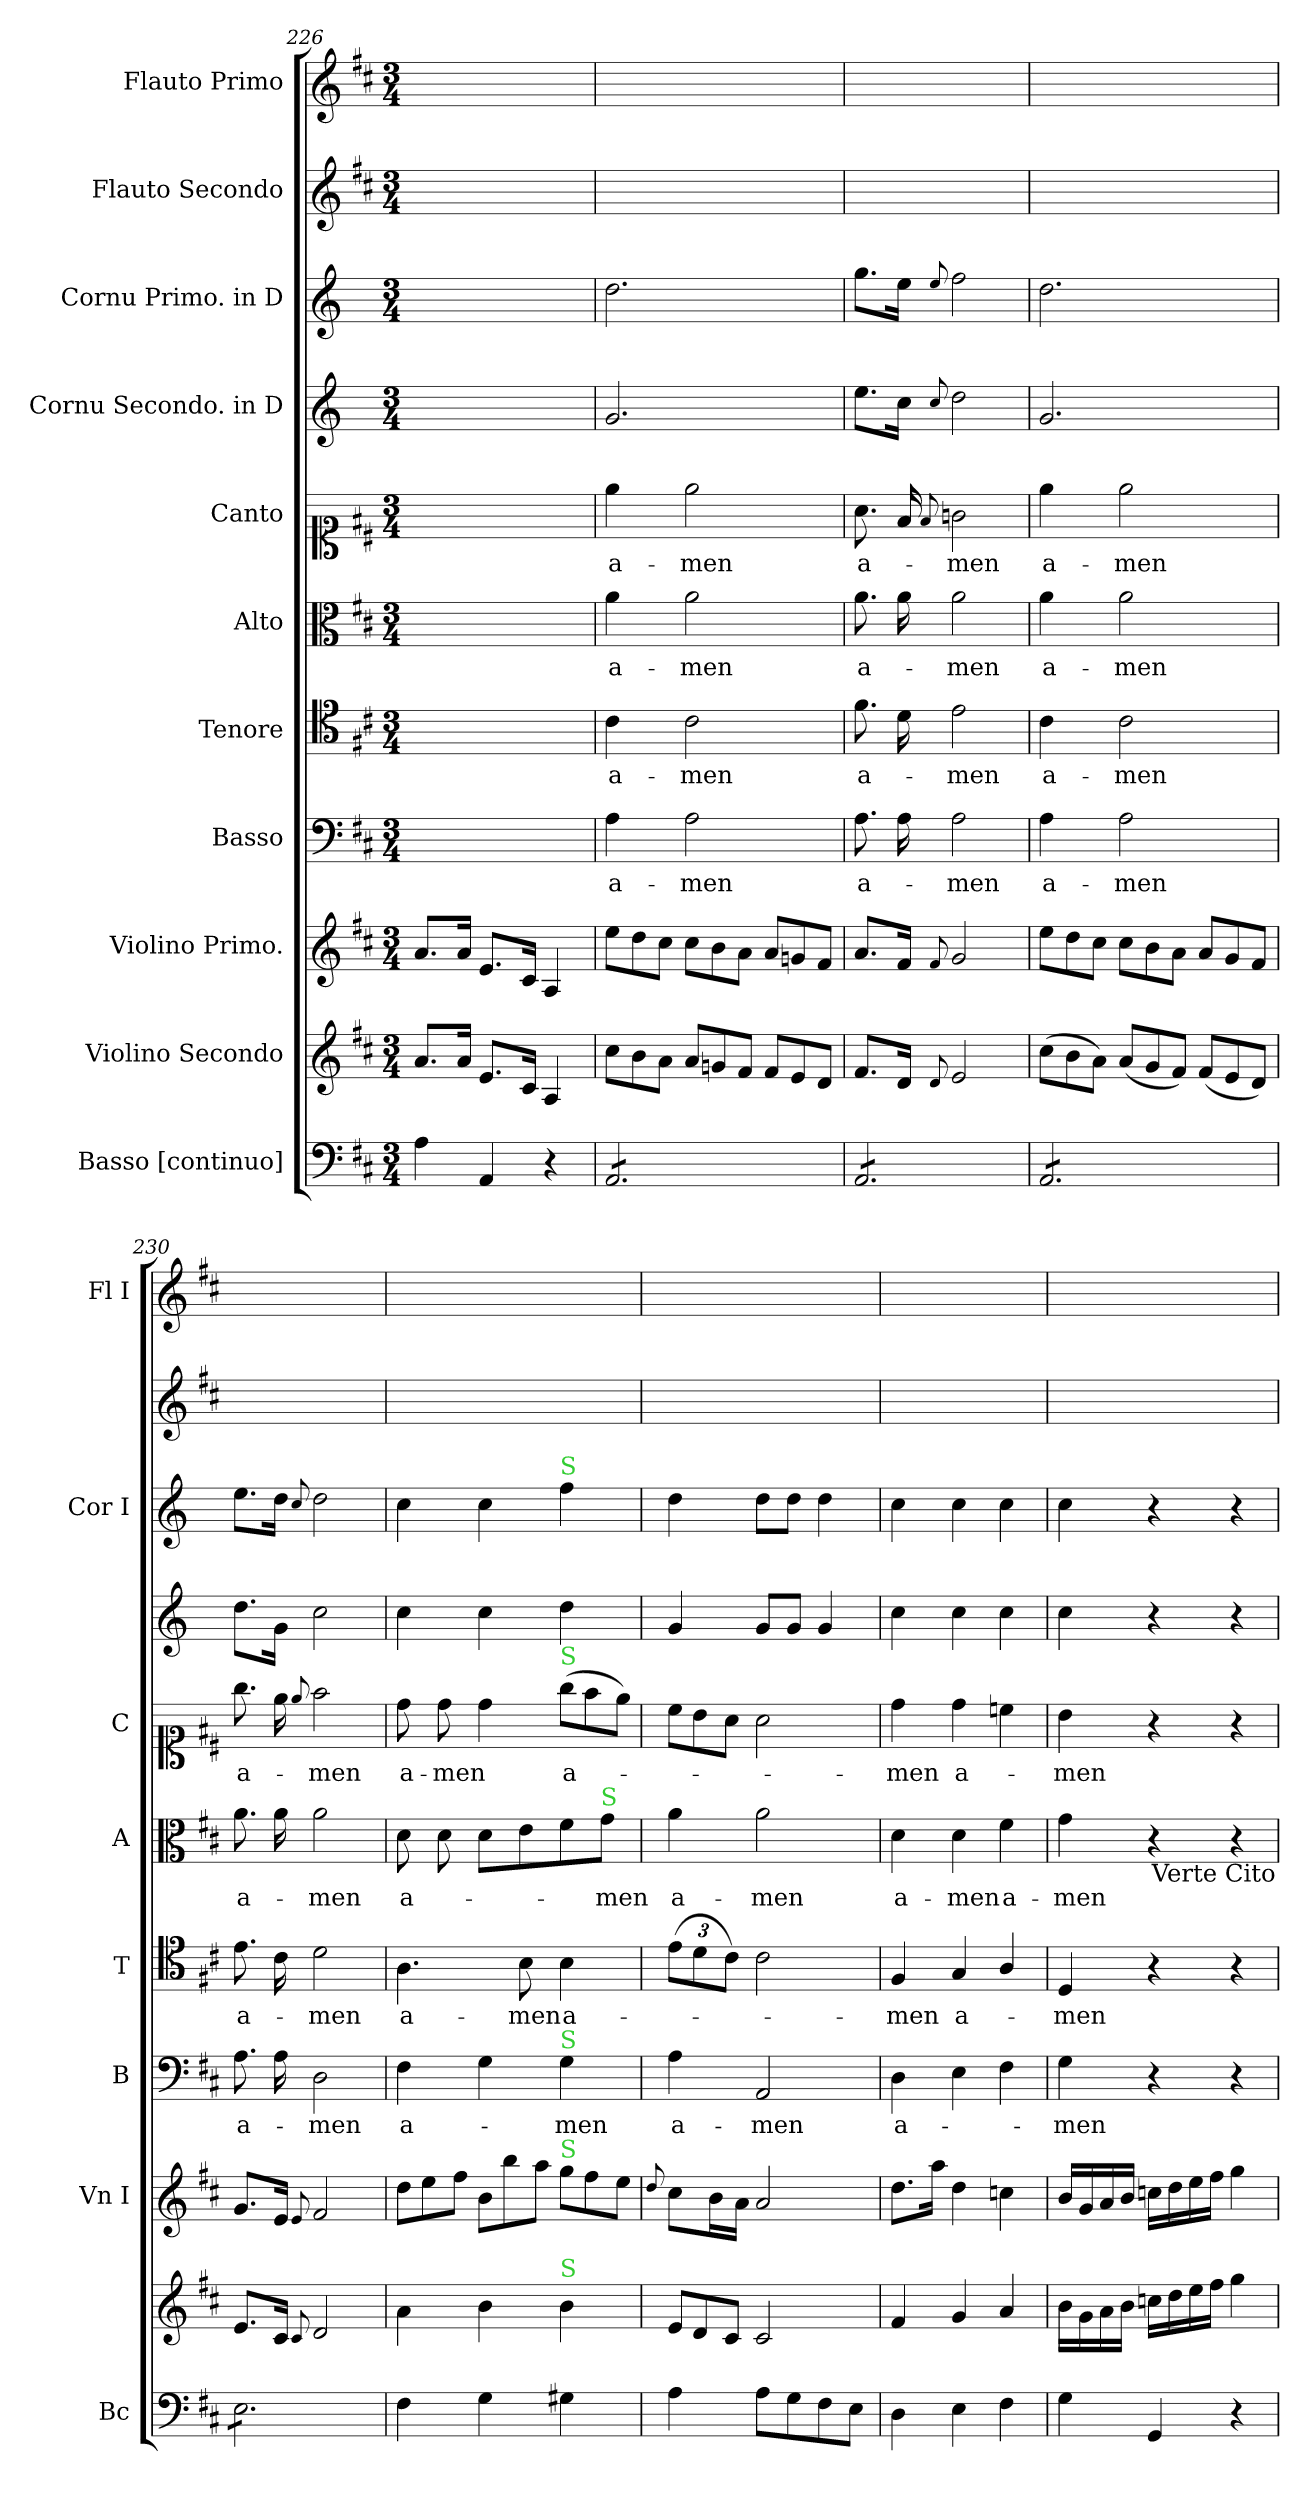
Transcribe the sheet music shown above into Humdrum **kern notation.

**kern	**kern	**kern	**kern	**text	**kern	**text	**kern	**text	**kern	**text	**kern	**kern	**kern	**kern
*part11	*part10	*part9	*part8	*part8	*part7	*part7	*part6	*part6	*part5	*part5	*part4	*part3	*part2	*part1
*staff11	*staff10	*staff9	*staff8	*staff8	*staff7	*staff7	*staff6	*staff6	*staff5	*staff5	*staff4	*staff3	*staff2	*staff1
*I"Basso [continuo]	*I"Violino Secondo	*I"Violino Primo.	*I"Basso	*	*I"Tenore	*	*I"Alto	*	*I"Canto	*	*I"Cornu Secondo. in D	*I"Cornu Primo. in D	*I"Flauto Secondo	*I"Flauto Primo
*I'Bc	*	*I'Vn I	*I'B	*	*I'T	*	*I'A	*	*I'C	*	*	*I'Cor I	*	*I'Fl I
*clefF4	*clefG2	*clefG2	*clefF4	*	*clefC4	*	*clefC3	*	*clefC1	*	*clefG2	*clefG2	*clefG2	*clefG2
*	*	*	*	*	*	*	*	*	*	*	*ITrd-1c-2	*ITrd-1c-2	*	*
*k[f#c#]	*k[f#c#]	*k[f#c#]	*k[f#c#]	*	*k[f#c#]	*	*k[f#c#]	*	*k[f#c#]	*	*k[f#c#]	*k[f#c#]	*k[f#c#]	*k[f#c#]
*M3/4	*M3/4	*M3/4	*M3/4	*	*M3/4	*	*M3/4	*	*M3/4	*	*M3/4	*M3/4	*M3/4	*M3/4
=226	=226	=226	=226	=226	=226	=226	=226	=226	=226	=226	=226	=226	=226	=226
4A\	8.a/L	8.a/L	2.ryy	.	2.ryy	.	2.ryy	.	2.ryy	.	2.ryy	2.ryy	2.ryy	2.ryy
.	16a/Jk	16a/Jk	.	.	.	.	.	.	.	.	.	.	.	.
4AA/	8.e/L	8.e/L	.	.	.	.	.	.	.	.	.	.	.	.
.	16c#/Jk	16c#/Jk	.	.	.	.	.	.	.	.	.	.	.	.
4r	4A/	4A/	.	.	.	.	.	.	.	.	.	.	.	.
=227	=227	=227	=227	=227	=227	=227	=227	=227	=227	=227	=227	=227	=227	=227
*	*Xtuplet	*Xtuplet	*	*	*	*	*	*	*	*	*	*	*	*
!	!	!	!	!	!	!	!	!	!	!LO:LY:i	!	!	!	!
*tremolo	*	*	*	*	*	*	*	*	*	*	*	*	*	*
8AA/L	12cc#\L	12ee\L	4A\	a-	4c#\	a-	4a\	a-	4ee\	a-	2.a/	2.ee\	2.ryy	2.ryy
.	12b\	12dd\	.	.	.	.	.	.	.	.	.	.	.	.
8AA/	.	.	.	.	.	.	.	.	.	.	.	.	.	.
.	12a\J	12cc#\J	.	.	.	.	.	.	.	.	.	.	.	.
!	!	!	!	!	!	!	!	!	!	!LO:LY:i	!	!	!	!
8AA/	12a/L	12cc#\L	2A\	-men	2c#\	-men	2a\	-men	2ee\	-men	.	.	.	.
.	12gn/	12b\	.	.	.	.	.	.	.	.	.	.	.	.
8AA/	.	.	.	.	.	.	.	.	.	.	.	.	.	.
.	12f#/J	12a\J	.	.	.	.	.	.	.	.	.	.	.	.
8AA/	12f#/L	12a/L	.	.	.	.	.	.	.	.	.	.	.	.
.	12e/	12gn/	.	.	.	.	.	.	.	.	.	.	.	.
8AA/J	.	.	.	.	.	.	.	.	.	.	.	.	.	.
.	12d/J	12f#/J	.	.	.	.	.	.	.	.	.	.	.	.
=228	=228	=228	=228	=228	=228	=228	=228	=228	=228	=228	=228	=228	=228	=228
!	!	!	!	!LO:LY:i	!	!	!	!LO:LY:i	!	!LO:LY:i	!	!	!	!
8AA/L	8.f#/L	8.a/L	8.A\	a-	8.f#\	a-	8.a\	a-	8.a\	a-	8.ff#\L	8.aa\L	2.ryy	2.ryy
8AA/	.	.	.	.	.	.	.	.	.	.	.	.	.	.
.	16d/Jk	16f#/Jk	16A\	.	16d\	.	16a\	.	16f#/	.	16dd\Jk	16ff#\Jk	.	.
.	8qqd/	8qqf#/	.	.	.	.	.	.	8qqf#/	.	8qqdd/	8qqff#/	.	.
!	!	!	!	!LO:LY:i	!	!	!	!LO:LY:i	!	!LO:LY:i	!	!	!	!
8AA/	2e/	2g/	2A\	-men	2e\	-men	2a\	-men	2gn\	-men	2ee\	2gg\	.	.
8AA/	.	.	.	.	.	.	.	.	.	.	.	.	.	.
8AA/	.	.	.	.	.	.	.	.	.	.	.	.	.	.
8AA/J	.	.	.	.	.	.	.	.	.	.	.	.	.	.
=229	=229	=229	=229	=229	=229	=229	=229	=229	=229	=229	=229	=229	=229	=229
!	!	!	!	!LO:LY:i	!	!	!	!LO:LY:i	!	!LO:LY:i	!	!	!	!
8AA/L	(12cc#\L	12ee\L	4A\	a-	4c#\	a-	4a\	a-	4ee\	a-	2.a/	2.ee\	2.ryy	2.ryy
.	12b\	12dd\	.	.	.	.	.	.	.	.	.	.	.	.
8AA/	.	.	.	.	.	.	.	.	.	.	.	.	.	.
.	12a\J)	12cc#\J	.	.	.	.	.	.	.	.	.	.	.	.
!	!	!	!	!LO:LY:i	!	!	!	!LO:LY:i	!	!LO:LY:i	!	!	!	!
8AA/	(12a/L	12cc#\L	2A\	-men	2c#\	-men	2a\	-men	2ee\	-men	.	.	.	.
.	12g/	12b\	.	.	.	.	.	.	.	.	.	.	.	.
8AA/	.	.	.	.	.	.	.	.	.	.	.	.	.	.
.	12f#/J)	12a\J	.	.	.	.	.	.	.	.	.	.	.	.
8AA/	(12f#/L	12a/L	.	.	.	.	.	.	.	.	.	.	.	.
.	12e/	12g/	.	.	.	.	.	.	.	.	.	.	.	.
8AA/J	.	.	.	.	.	.	.	.	.	.	.	.	.	.
.	12d/J)	12f#/J	.	.	.	.	.	.	.	.	.	.	.	.
=230	=230	=230	=230	=230	=230	=230	=230	=230	=230	=230	=230	=230	=230	=230
!	!	!	!	!LO:LY:i	!	!	!	!LO:LY:i	!	!LO:LY:i	!	!	!	!
8E\L	8.e/L	8.g/L	8.A\	a-	8.e\	a-	8.a\	a-	8.gg\	a-	8.ee\L	8.ff#\L	2.ryy	2.ryy
8E\	.	.	.	.	.	.	.	.	.	.	.	.	.	.
.	16c#/Jk	16e/Jk	16A\	.	16c#\	.	16a\	.	16ee\	.	16a\Jk	16ee\Jk	.	.
.	8qqc#/	8qqe/	.	.	.	.	.	.	8qqee/	.	.	8qqdd/	.	.
!	!	!	!	!LO:LY:i	!	!	!	!LO:LY:i	!	!LO:LY:i	!	!	!	!
8E\	2d/	2f#/	2D\	-men	2d\	-men	2a\	-men	2ff#\	-men	2dd\	2ee\	.	.
8E\	.	.	.	.	.	.	.	.	.	.	.	.	.	.
8E\	.	.	.	.	.	.	.	.	.	.	.	.	.	.
8E\J	.	.	.	.	.	.	.	.	.	.	.	.	.	.
*Xtremolo	*	*	*	*	*	*	*	*	*	*	*	*	*	*
=231	=231	=231	=231	=231	=231	=231	=231	=231	=231	=231	=231	=231	=231	=231
!	!	!	!	!LO:LY:i	!	!	!	!LO:LY:i	!	!LO:LY:i	!	!	!	!
4F#\	4a\	12dd\L	4F#\	a-	4.A\	a-	8d\	a-	8dd\	a-	4dd\	4dd\	2.ryy	2.ryy
.	.	12ee\	.	.	.	.	.	.	.	.	.	.	.	.
!	!	!	!	!	!	!	!	!	!	!LO:LY:i	!	!	!	!
.	.	.	.	.	.	.	8d\	.	8dd\	-men	.	.	.	.
.	.	12ff#\J	.	.	.	.	.	.	.	.	.	.	.	.
4G\	4b\	12b\L	4G\	.	.	.	8d\L	.	4dd\	.	4dd\	4dd\	.	.
.	.	12bb\	.	.	.	.	.	.	.	.	.	.	.	.
.	.	.	.	.	8B\	-men	8e\	.	.	.	.	.	.	.
.	.	12aa\J	.	.	.	.	.	.	.	.	.	.	.	.
!	!	!	!	!LO:LY:i	!	!	!	!	!	!	!	!	!	!
*	*	*	*	*	*	*	*	*	*Xtuplet	*	*	*	*	*
!	!	!	!	!	!	!	!	!	!	!	!	!LO:TX:a:color=limegreen:t=S	!	!
!	!	!	!	!	!	!	!	!	!LO:TX:a:color=limegreen:t=S	!	!	!	!	!
!	!	!	!LO:TX:a:color=limegreen:t=S	!	!	!	!	!	!	!	!	!	!	!
!	!	!LO:TX:a:color=limegreen:t=S	!	!	!	!	!	!	!	!	!	!	!	!
!	!LO:TX:a:color=limegreen:t=S	!	!	!	!	!	!	!	!	!	!	!	!	!
!	!	!	!	!	!	!	!	!	!	!LO:LY:i	!	!	!	!
4G#X\	4b\	12gg\L	4G\	-men	4B\	a-	8f#\	.	(12gg\L	a-	4ee\	4gg\	.	.
.	.	12ff#\	.	.	.	.	.	.	12ff#\	.	.	.	.	.
!	!	!	!	!	!	!	!LO:TX:a:color=limegreen:t=S	!	!	!	!	!	!	!
!	!	!	!	!	!	!	!	!LO:LY:i	!	!	!	!	!	!
.	.	.	.	.	.	.	8g\J	-men	.	.	.	.	.	.
.	.	12ee\J	.	.	.	.	.	.	12ee\J)	.	.	.	.	.
=232	=232	=232	=232	=232	=232	=232	=232	=232	=232	=232	=232	=232	=232	=232
.	.	8qqdd/	.	.	.	.	.	.	.	.	.	.	.	.
!	!	!	!	!LO:LY:i	!	!	!	!LO:LY:i	!	!	!	!	!	!
4A\	12e/L	8cc#\L	4A\	a-	(12e\L	.	4a\	a-	12cc#\L	.	4a/	4ee\	2.ryy	2.ryy
.	12d/	.	.	.	12d\	.	.	.	12b\	.	.	.	.	.
.	.	16b\L	.	.	.	.	.	.	.	.	.	.	.	.
.	12c#/J	.	.	.	12c#\J)	.	.	.	12a\J	.	.	.	.	.
.	.	16a\JJ	.	.	.	.	.	.	.	.	.	.	.	.
!	!	!	!	!LO:LY:i	!	!	!	!LO:LY:i	!	!	!	!	!	!
8A\L	2c#/	2a/	2AA/	-men	2c#\	.	2a\	-men	2a\	.	8a/L	8ee\L	.	.
8G\	.	.	.	.	.	.	.	.	.	.	8a/J	8ee\J	.	.
8F#\	.	.	.	.	.	.	.	.	.	.	4a/	4ee\	.	.
8E\J	.	.	.	.	.	.	.	.	.	.	.	.	.	.
=233	=233	=233	=233	=233	=233	=233	=233	=233	=233	=233	=233	=233	=233	=233
!	!	!	!	!LO:LY:i	!	!	!	!LO:LY:i	!	!LO:LY:i	!	!	!	!
4D\	4f#/	8.dd\L	4D\	a-	4F#/	-men	4d\	a-	4dd\	-men	4dd\	4dd\	2.ryy	2.ryy
.	.	16aa\Jk	.	.	.	.	.	.	.	.	.	.	.	.
!	!	!	!	!	!	!	!	!LO:LY:i	!	!LO:LY:i	!	!	!	!
4E\	4g/	4dd\	4E\	.	4G/	a-	4d\	-men	4dd\	a-	4dd\	4dd\	.	.
!	!	!	!	!	!	!	!	!LO:LY:i	!	!	!	!	!	!
4F#\	4a/	4ccn\	4F#\	.	4A/	.	4f#\	a-	4ccn\	.	4dd\	4dd\	.	.
=234	=234	=234	=234	=234	=234	=234	=234	=234	=234	=234	=234	=234	=234	=234
!	!	!	!	!LO:LY:i	!	!	!	!LO:LY:i	!	!LO:LY:i	!	!	!	!
4G\	16b\LL	16b/LL	4G\	-men	4D/	-men	4g\	-men	4b\	-men	4dd\	4dd\	2.ryy	2.ryy
.	16g\	16g/	.	.	.	.	.	.	.	.	.	.	.	.
.	16a\	16a/	.	.	.	.	.	.	.	.	.	.	.	.
.	16b\JJ	16b/JJ	.	.	.	.	.	.	.	.	.	.	.	.
4GG/	16ccn\LL	16ccn\LL	4r	.	4r	.	4r	.	4r	.	4r	4r	.	.
.	16dd\	16dd\	.	.	.	.	.	.	.	.	.	.	.	.
.	16ee\	16ee\	.	.	.	.	.	.	.	.	.	.	.	.
.	16ff#\JJ	16ff#\JJ	.	.	.	.	.	.	.	.	.	.	.	.
4r	4gg\	4gg\	4r	.	4r	.	4r	.	4r	.	4r	4r	.	.
!	!	!	!	!	!	!	!LO:TX:b:t=Verte Cito	!	!	!	!	!	!	!
=	=	=	=	=	=	=	=	=	=	=	=	=	=	=
*-	*-	*-	*-	*-	*-	*-	*-	*-	*-	*-	*-	*-	*-	*-
